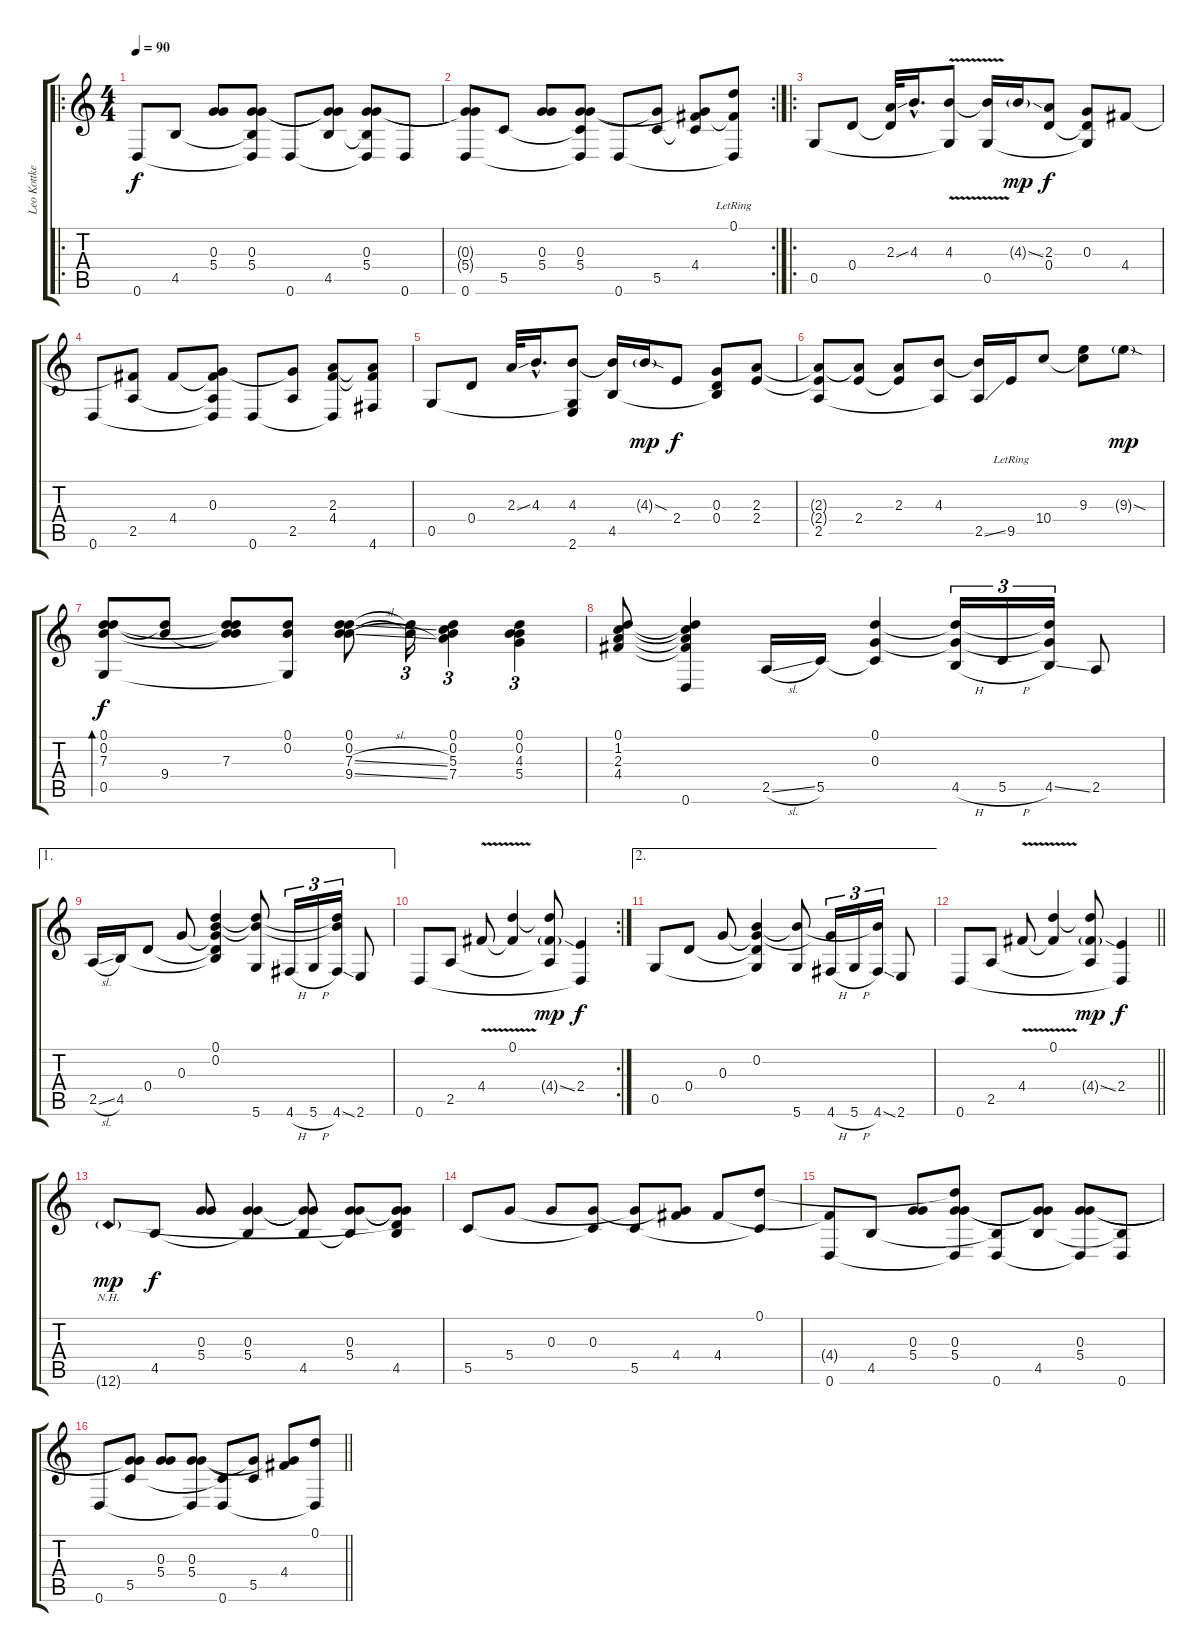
\track ("Leo Kottke" "Leo Kottke") {instrument acousticguitarsteel}
\staff {score tabs}
\tuning (D4 B3 G3 D3 G2 D2) {hide}
\ro
\ts (4 4)
\tempo 90
\clef g2
\ks c
0.6.8{dy f instrument acousticguitarsteel} 4.5.8 (0.3 5.4).8 (0.3 5.4 4.5{t} 0.6{t}).8 0.6.8 (0.3{t} 5.4{t} 4.5).8 (0.3 5.4 4.5{t} 0.6{t}).8 0.6.8 |
\rc 2
(0.3{t} 5.4{t} 0.6).8 5.5.8 (0.3 5.4).8 (0.3 5.4 5.5{t} 0.6{t}).8 0.6.8 (5.4{t} 5.5).8 (0.3{t} 4.4 5.5{t}).8 (0.1{lr} 4.4{t} 0.6{t}).8 |
\ro
0.5.8 0.4.8 (2.3{ss} 0.4{t}).32 4.3{hac}.16{d} (4.3{v} 0.5{t}).8 (4.3{t} 0.5).16 4.3{ss g}.16{dy mp} (2.3 0.4).8{dy f} (0.3 0.4{t} 0.5{t}).8 4.4.8 |
0.6.8 (4.4{t} 2.5).8 4.4.8 (0.3 4.4{t} 2.5{t} 0.6{t}).8 0.6.8 (0.3{t} 2.5).8 (2.3 4.4 0.6{t}).8 (2.3{t} 4.4{t} 4.6).8 |
0.5.8 0.4.8 2.3{ss}.32 4.3{hac}.16{d} (4.3 0.5{t} 2.6).8 (4.3{t} 4.5).16 4.3{sod g}.16{dy mp} 2.4.8{dy f} (0.3 0.4 4.5{t}).8 (2.3 2.4).8 |
(2.3{t} 2.4{t} 2.5).8 (2.3{t} 2.4).8 (2.3 2.4{t}).8 (4.3 2.5{t}).8 (4.3{t} 2.5{ss}).16 9.5{lr}.16 10.4.8 (9.3 10.4{t}).8 9.3{sod g}.8{dy mp} |
(0.1 0.2 7.3 0.5).8{bd 480 dy f} (7.3{t} 9.4).8 (0.1{t} 0.2{t} 7.3 9.4{t}).8 (0.1 0.2 0.5{t}).8 (0.1 0.2 7.3{sl} 9.4{sl}).8 (0.1{t} 0.2{t}).16{tu (3 2)} (0.1 0.2 5.3 7.4).4{tu (3 2)} (0.1 0.2 4.3 5.4).4{tu (3 2)} |
(0.1 1.2 2.3 4.4).8 (0.1{t} 1.2{t} 2.3{t} 4.4{t} 0.6).4 2.5{sl}.16 5.5.16 (0.1 0.3 5.5{t}).4 (0.1{t} 0.3{t} 4.5{h}).16{tu (3 2)} 5.5{h}.16{tu (3 2)} (0.1{t} 0.3{t} 4.5{ss}).16{tu (3 2)} 2.5.8 |
\ae 1
2.5{sl}.16 4.5.16 0.4.8 0.3.8 (0.1 0.2 0.3{t} 0.4{t} 4.5{t}).4 (0.1{t} 0.2{t} 5.6).8 4.6{h}.16{tu (3 2)} 5.6{h}.16{tu (3 2)} (0.1{t} 0.2{t} 4.6{ss}).16{tu (3 2)} 2.6.8 |
\rc 2
0.6.8 2.5.8 4.4{v}.8 (0.1 4.4{t}).4 (0.1{t} 4.4{ss g} 2.5{t}).8{dy mp} (2.4 0.6{t}).4{dy f} |
\ae 2
0.5.8 0.4.8 0.3.8 (0.2 0.3{t} 0.4{t} 0.5{t}).4 (0.2{t} 5.6).8 (0.3{t} 4.6{h}).16{tu (3 2)} 5.6{h}.16{tu (3 2)} (0.2{t} 4.6{ss}).16{tu (3 2)} 2.6.8 |
\barLineRight lightlight
0.6.8 2.5.8 4.4{v}.8 (0.1 4.4{t}).4 (0.1{t} 4.4{ss g} 2.5{t}).8{dy mp} (2.4 0.6{t}).4{dy f} |
12.6{nh g}.8{dy mp} 4.5.8{dy f} (0.3 5.4).8 (0.3 5.4 4.5{t}).4 (0.3{t} 5.4{t} 4.5).8 (0.3 5.4 4.5{t}).8 (0.3{t} 5.4{t} 4.5 12.6{t}).8 |
5.5.8 5.4.8 0.3.8 (0.3 5.5{t}).8 (5.4{t} 5.5).8 (0.3{t} 4.4).8 4.4.8 (0.1 5.5{t}).8 |
(4.4{t} 0.6).8 4.5.8 (0.3 5.4).8 (0.1{t} 0.3 5.4 0.6{t}).8 (4.5{t} 0.6).8 (0.3{t} 5.4{t} 4.5).8 (0.3 5.4 0.6{t}).8 (4.5{t} 0.6).8 |
\barLineRight lightlight
0.6.8 (0.3{t} 5.4{t} 5.5).8 (0.3 5.4).8 (0.3 5.4 0.6{t}).8 (5.5{t} 0.6).8 (5.4{t} 5.5).8 (0.3{t} 4.4).8 (0.1 0.6{t}).8
